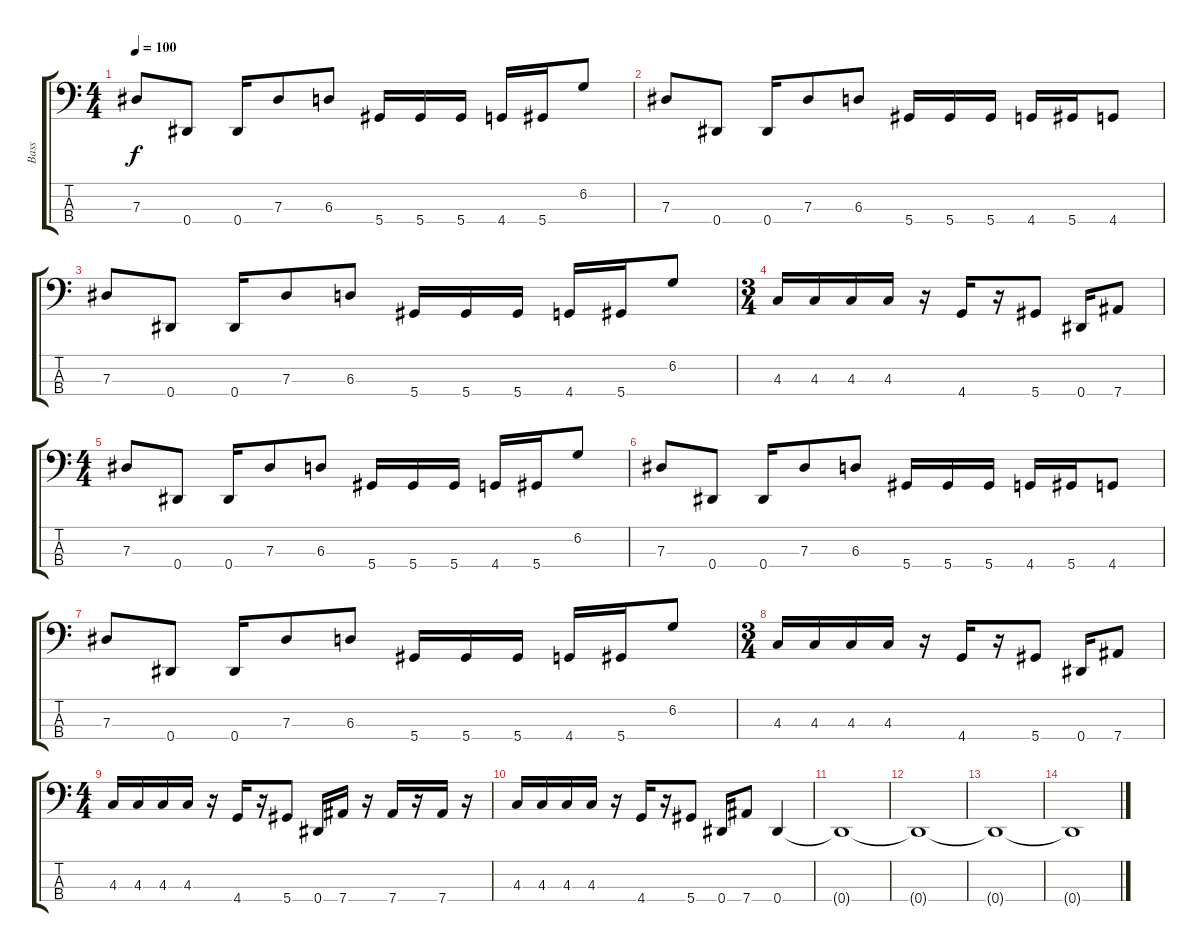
\track ("Bass" "Bass") {instrument electricbasspick}
\staff {score tabs}
\tuning (Gb2 Db2 Ab1 Eb1) {hide}
\ts (4 4)
\tempo 100
\clef f4
\ks c
7.3.8{dy f} 0.4.8 0.4.16 7.3.8 6.3.8 5.4.16 5.4.16 5.4.16 4.4.16 5.4.16 6.2.8 |
7.3.8 0.4.8 0.4.16 7.3.8 6.3.8 5.4.16 5.4.16 5.4.16 4.4.16 5.4.16 4.4.8 |
7.3.8 0.4.8 0.4.16 7.3.8 6.3.8 5.4.16 5.4.16 5.4.16 4.4.16 5.4.16 6.2.8 |
\ts (3 4)
4.3.16 4.3.16 4.3.16 4.3.16 r.16 4.4.16 r.16 5.4.8 0.4.16 7.4.8 |
\ts (4 4)
7.3.8 0.4.8 0.4.16 7.3.8 6.3.8 5.4.16 5.4.16 5.4.16 4.4.16 5.4.16 6.2.8 |
7.3.8 0.4.8 0.4.16 7.3.8 6.3.8 5.4.16 5.4.16 5.4.16 4.4.16 5.4.16 4.4.8 |
7.3.8 0.4.8 0.4.16 7.3.8 6.3.8 5.4.16 5.4.16 5.4.16 4.4.16 5.4.16 6.2.8 |
\ts (3 4)
4.3.16 4.3.16 4.3.16 4.3.16 r.16 4.4.16 r.16 5.4.8 0.4.16 7.4.8 |
\ts (4 4)
4.3.16 4.3.16 4.3.16 4.3.16 r.16 4.4.16 r.16 5.4.8 0.4.16 7.4.16 r.16 7.4.16 r.16 7.4.16 r.16 |
4.3.16 4.3.16 4.3.16 4.3.16 r.16 4.4.16 r.16 5.4.8 0.4.16 7.4.8 0.4.4 |
0.4{t}.1{volume 2} |
0.4{t}.1 |
0.4{t}.1 |
0.4{t}.1
